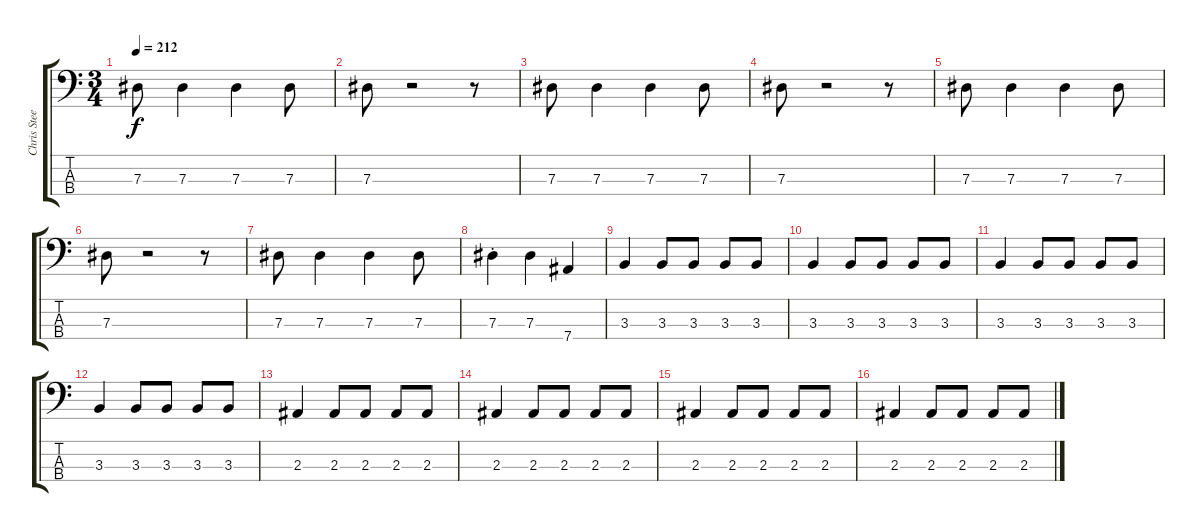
\track ("Chris Steele" "Chris Stee") {instrument electricbasspick}
\staff {score tabs}
\tuning (Gb2 Db2 Ab1 Eb1) {hide}
\ts (3 4)
\tempo 212
\clef f4
\ks c
7.3.8{dy f} 7.3.4 7.3.4 7.3.8 |
7.3.8 r.2 r.8 |
7.3.8 7.3.4 7.3.4 7.3.8 |
7.3.8 r.2 r.8 |
7.3.8 7.3.4 7.3.4 7.3.8 |
7.3.8 r.2 r.8 |
7.3.8 7.3.4 7.3.4 7.3.8 |
7.3{st}.4 7.3.4 7.4.4 |
3.3.4 3.3.8 3.3.8 3.3.8 3.3.8 |
3.3.4 3.3.8 3.3.8 3.3.8 3.3.8 |
3.3.4 3.3.8 3.3.8 3.3.8 3.3.8 |
3.3.4 3.3.8 3.3.8 3.3.8 3.3.8 |
2.3.4 2.3.8 2.3.8 2.3.8 2.3.8 |
2.3.4 2.3.8 2.3.8 2.3.8 2.3.8 |
2.3.4 2.3.8 2.3.8 2.3.8 2.3.8 |
2.3.4 2.3.8 2.3.8 2.3.8 2.3.8
